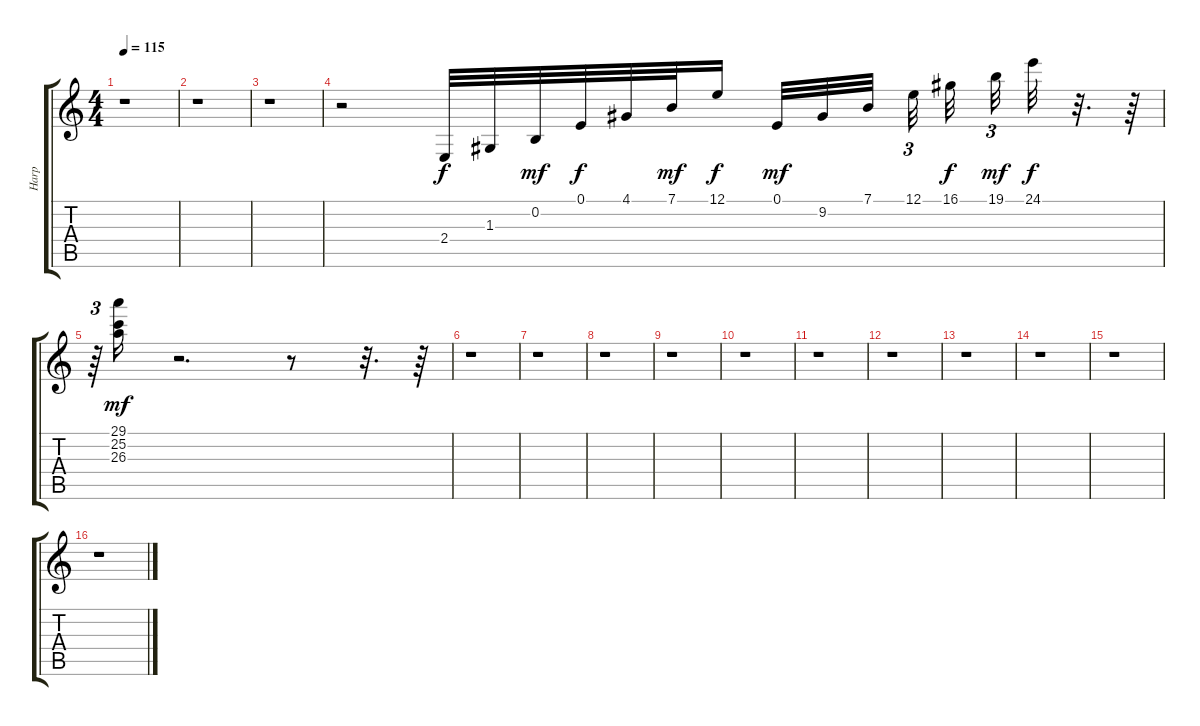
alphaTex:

\track ("Harp" "Harp") {instrument orchestralharp}
\staff {score tabs}
\tuning (E4 B3 G3 D3 A2 E2) {hide}
\ts (4 4)
\tempo 115
\clef g2
\ks c
r.1{dy f} |
r.1 |
r.1 |
r.2 2.4.32 1.3.32 0.2.32{dy mf} 0.1.32{dy f} 4.1.32 7.1.32{dy mf} 12.1.16{dy f} 0.1.32{dy mf} 9.2.32 7.1.32{beam splitsecondary} 12.1.32{tu (3 2) beam splitsecondary} 16.1.32{dy f beam splitsecondary} 19.1.32{tu (3 2) dy mf} 24.1.32{dy f} r.32{d} r.64 |
r.64{tu (3 2)} (29.1 25.2 26.3).16{dy mf} r.2{d} r.8 r.32{d} r.64 |
r.1 |
r.1 |
r.1 |
r.1 |
r.1 |
r.1 |
r.1 |
r.1 |
r.1 |
r.1 |
r.1
